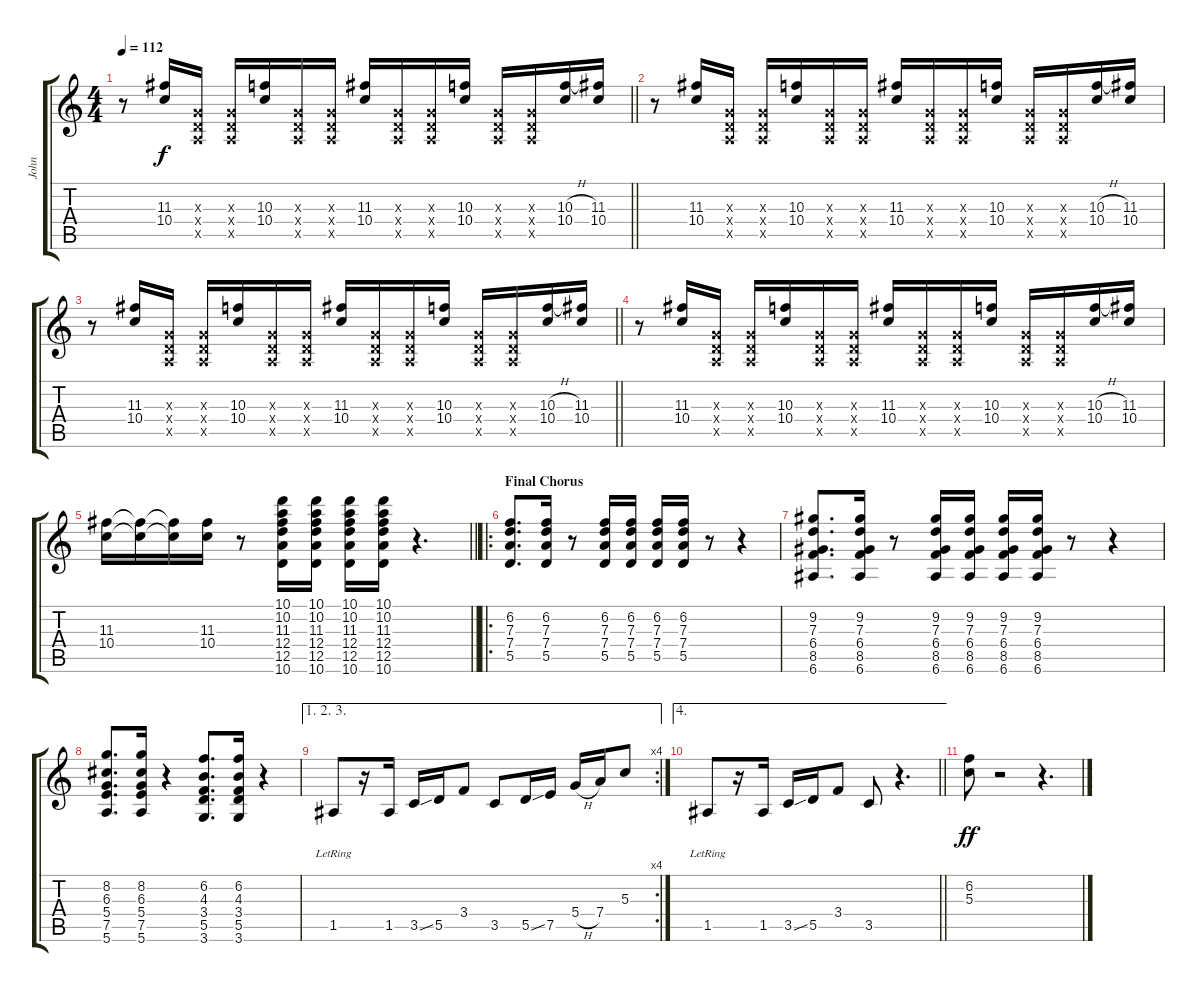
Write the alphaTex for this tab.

\track ("John" "John") {instrument electricguitarclean}
\staff {score tabs}
\tuning (E4 B3 G3 D3 A2 E2) {hide}
\ts (4 4)
\tempo 112
\clef g2
\barLineRight lightlight
\ks c
r.8{dy f} (11.3 10.4).16 (0.3{x} 0.4{x} 0.5{x}).16 (0.3{x} 0.4{x} 0.5{x}).16 (10.3 10.4).16 (0.3{x} 0.4{x} 0.5{x}).16 (0.3{x} 0.4{x} 0.5{x}).16 (11.3 10.4).16 (0.3{x} 0.4{x} 0.5{x}).16 (0.3{x} 0.4{x} 0.5{x}).16 (10.3 10.4).16 (0.3{x} 0.4{x} 0.5{x}).16 (0.3{x} 0.4{x} 0.5{x}).16 (10.3{h} 10.4).16 (11.3 10.4).16 |
r.8 (11.3 10.4).16 (0.3{x} 0.4{x} 0.5{x}).16 (0.3{x} 0.4{x} 0.5{x}).16 (10.3 10.4).16 (0.3{x} 0.4{x} 0.5{x}).16 (0.3{x} 0.4{x} 0.5{x}).16 (11.3 10.4).16 (0.3{x} 0.4{x} 0.5{x}).16 (0.3{x} 0.4{x} 0.5{x}).16 (10.3 10.4).16 (0.3{x} 0.4{x} 0.5{x}).16 (0.3{x} 0.4{x} 0.5{x}).16 (10.3{h} 10.4).16 (11.3 10.4).16 |
\barLineRight lightlight
r.8 (11.3 10.4).16 (0.3{x} 0.4{x} 0.5{x}).16 (0.3{x} 0.4{x} 0.5{x}).16 (10.3 10.4).16 (0.3{x} 0.4{x} 0.5{x}).16 (0.3{x} 0.4{x} 0.5{x}).16 (11.3 10.4).16 (0.3{x} 0.4{x} 0.5{x}).16 (0.3{x} 0.4{x} 0.5{x}).16 (10.3 10.4).16 (0.3{x} 0.4{x} 0.5{x}).16 (0.3{x} 0.4{x} 0.5{x}).16 (10.3{h} 10.4).16 (11.3 10.4).16 |
r.8 (11.3 10.4).16 (0.3{x} 0.4{x} 0.5{x}).16 (0.3{x} 0.4{x} 0.5{x}).16 (10.3 10.4).16 (0.3{x} 0.4{x} 0.5{x}).16 (0.3{x} 0.4{x} 0.5{x}).16 (11.3 10.4).16 (0.3{x} 0.4{x} 0.5{x}).16 (0.3{x} 0.4{x} 0.5{x}).16 (10.3 10.4).16 (0.3{x} 0.4{x} 0.5{x}).16 (0.3{x} 0.4{x} 0.5{x}).16 (10.3{h} 10.4).16 (11.3 10.4).16 |
\barLineRight lightlight
(11.3 10.4).16 (11.3{t} 10.4{t}).16 (11.3{t} 10.4{t}).16 (11.3 10.4).16 r.8 (10.1 10.2 11.3 12.4 12.5 10.6).16 (10.1 10.2 11.3 12.4 12.5 10.6).16 (10.1 10.2 11.3 12.4 12.5 10.6).16 (10.1 10.2 11.3 12.4 12.5 10.6).16 r.4{d} |
\ro
\section ("" "Final Chorus")
(6.2 7.3 7.4 5.5).8{d} (6.2 7.3 7.4 5.5).16 r.8 (6.2 7.3 7.4 5.5).16 (6.2 7.3 7.4 5.5).16 (6.2 7.3 7.4 5.5).16 (6.2 7.3 7.4 5.5).16 r.8 r.4 |
(9.2 7.3 6.4 8.5 6.6).8{d} (9.2 7.3 6.4 8.5 6.6).16 r.8 (9.2 7.3 6.4 8.5 6.6).16 (9.2 7.3 6.4 8.5 6.6).16 (9.2 7.3 6.4 8.5 6.6).16 (9.2 7.3 6.4 8.5 6.6).16 r.8 r.4 |
(8.2 6.3 5.4 7.5 5.6).8{d} (8.2 6.3 5.4 7.5 5.6).16 r.4 (6.2 4.3 3.4 5.5 3.6).8{d} (6.2 4.3 3.4 5.5 3.6).16 r.4 |
\ae (1 2 3)
\rc 4
1.5{lr}.8 r.16 1.5.16 3.5{ss}.16 5.5.16 3.4.8 3.5.8 5.5{ss}.16 7.5.16 5.4{h}.16 7.4.16 5.3.8 |
\ae 4
\barLineRight lightlight
1.5{lr}.8 r.16 1.5.16 3.5{ss}.16 5.5.16 3.4.8 3.5.8 r.4{d} |
(6.2 5.3).8{dy ff} r.2 r.4{d}
